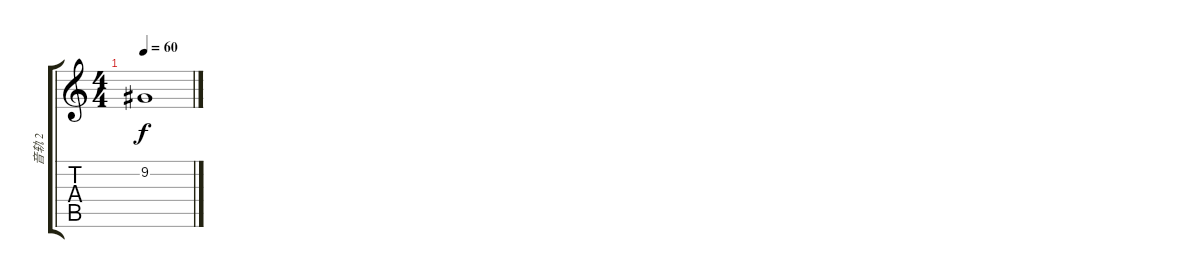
\track ("音轨 2" "音轨 2") {instrument tremolostrings}
\staff {score tabs}
\tuning (E4 B3 G3 D3 A2 E2) {hide}
\ts (4 4)
\tempo 60
\clef g2
\ks c
9.2.1{dy f}
